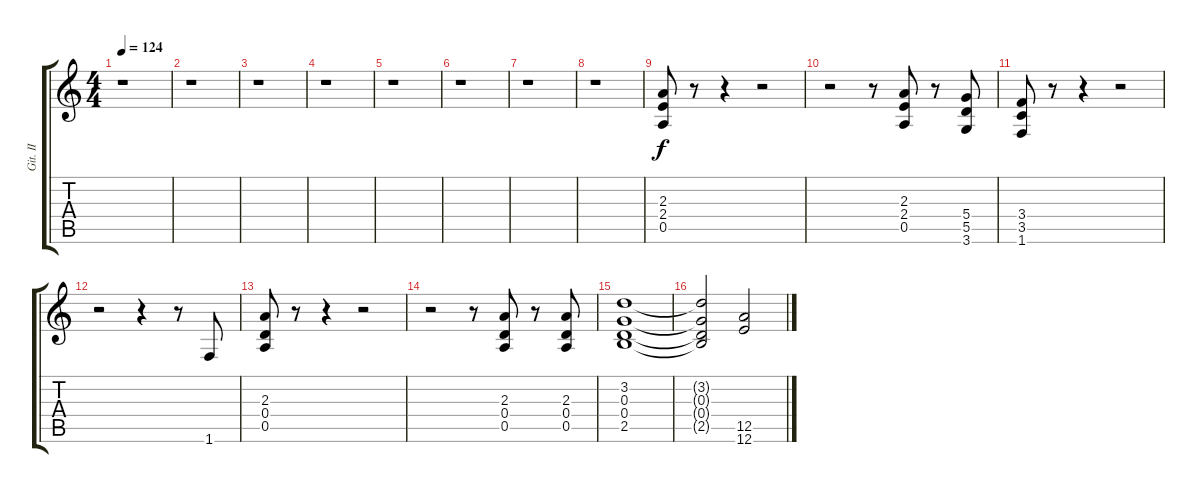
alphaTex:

\track ("Git. II" "Git. II") {instrument overdrivenguitar}
\staff {score tabs}
\tuning (E4 B3 G3 D3 A2 E2) {hide}
\ts (4 4)
\tempo 124
\clef g2
\ks c
r.1{dy f instrument overdrivenguitar} |
r.1 |
r.1 |
r.1 |
r.1 |
r.1 |
r.1 |
r.1 |
(2.3 2.4 0.5).8 r.8 r.4 r.2 |
r.2 r.8 (2.3 2.4 0.5).8 r.8 (5.4 5.5 3.6).8 |
(3.4 3.5 1.6).8 r.8 r.4 r.2 |
r.2 r.4 r.8 1.6.8 |
(2.3 0.4 0.5).8 r.8 r.4 r.2 |
r.2 r.8 (2.3 0.4 0.5).8 r.8 (2.3 0.4 0.5).8 |
(3.2 0.3 0.4 2.5).1 |
(3.2{t} 0.3{t} 0.4{t} 2.5{t}).2 (12.5{ss} 12.6).2
